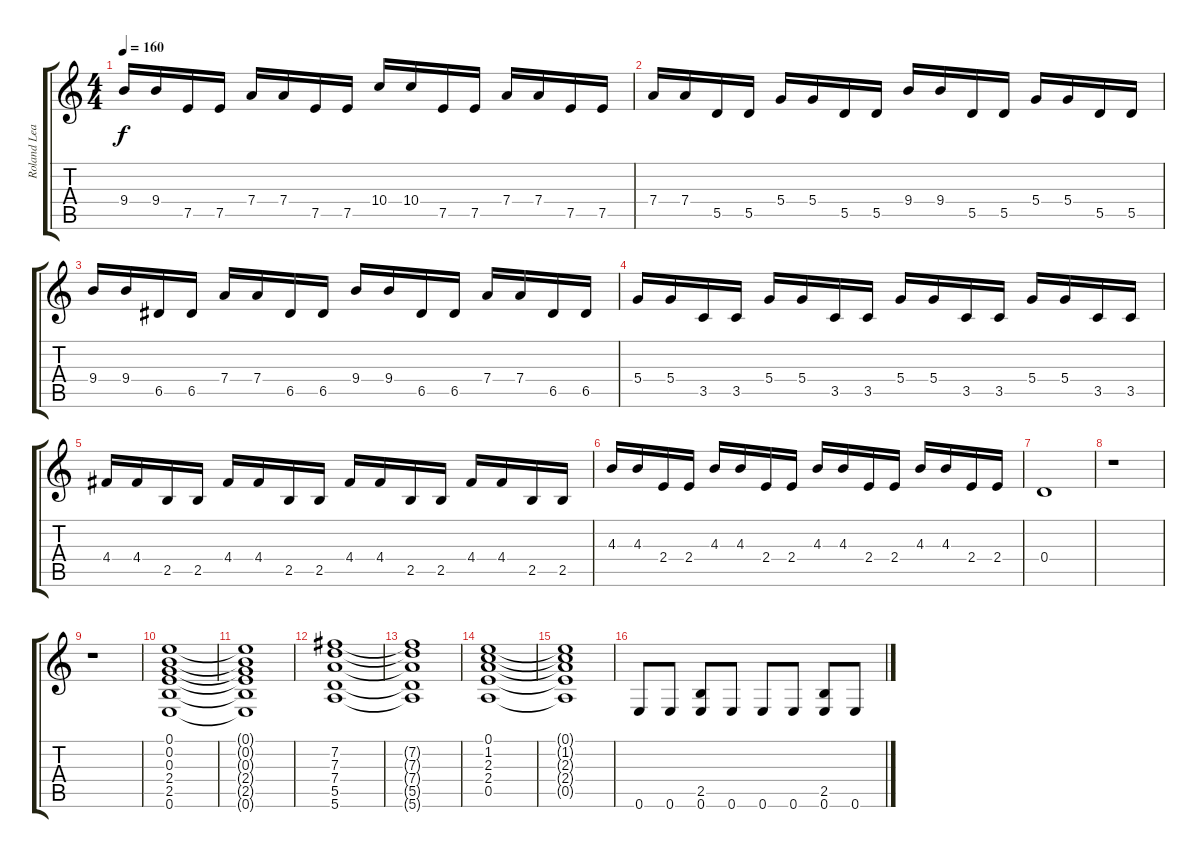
\track ("Roland Lead" "Roland Lea") {instrument overdrivenguitar}
\staff {score tabs}
\tuning (E4 B3 G3 D3 A2 E2) {hide}
\ts (4 4)
\tempo 160
\clef g2
\ks c
9.4.16{dy f} 9.4.16 7.5.16 7.5.16 7.4.16 7.4.16 7.5.16 7.5.16 10.4.16 10.4.16 7.5.16 7.5.16 7.4.16 7.4.16 7.5.16 7.5.16 |
7.4.16 7.4.16 5.5.16 5.5.16 5.4.16 5.4.16 5.5.16 5.5.16 9.4.16 9.4.16 5.5.16 5.5.16 5.4.16 5.4.16 5.5.16 5.5.16 |
9.4.16 9.4.16 6.5.16 6.5.16 7.4.16 7.4.16 6.5.16 6.5.16 9.4.16 9.4.16 6.5.16 6.5.16 7.4.16 7.4.16 6.5.16 6.5.16 |
5.4.16 5.4.16 3.5.16 3.5.16 5.4.16 5.4.16 3.5.16 3.5.16 5.4.16 5.4.16 3.5.16 3.5.16 5.4.16 5.4.16 3.5.16 3.5.16 |
4.4.16 4.4.16 2.5.16 2.5.16 4.4.16 4.4.16 2.5.16 2.5.16 4.4.16 4.4.16 2.5.16 2.5.16 4.4.16 4.4.16 2.5.16 2.5.16 |
4.3.16 4.3.16 2.4.16 2.4.16 4.3.16 4.3.16 2.4.16 2.4.16 4.3.16 4.3.16 2.4.16 2.4.16 4.3.16 4.3.16 2.4.16 2.4.16 |
0.4.1 |
r.1 |
r.1 |
(0.1 0.2 0.3 2.4 2.5 0.6).1 |
(0.1{t} 0.2{t} 0.3{t} 2.4{t} 2.5{t} 0.6{t}).1 |
(7.2 7.3 7.4 5.5 5.6).1 |
(7.2{t} 7.3{t} 7.4{t} 5.5{t} 5.6{t}).1 |
(0.1 1.2 2.3 2.4 0.5).1 |
(0.1{t} 1.2{t} 2.3{t} 2.4{t} 0.5{t}).1 |
0.6.8 0.6.8 (2.5 0.6).8 0.6.8 0.6.8 0.6.8 (2.5 0.6).8 0.6.8
